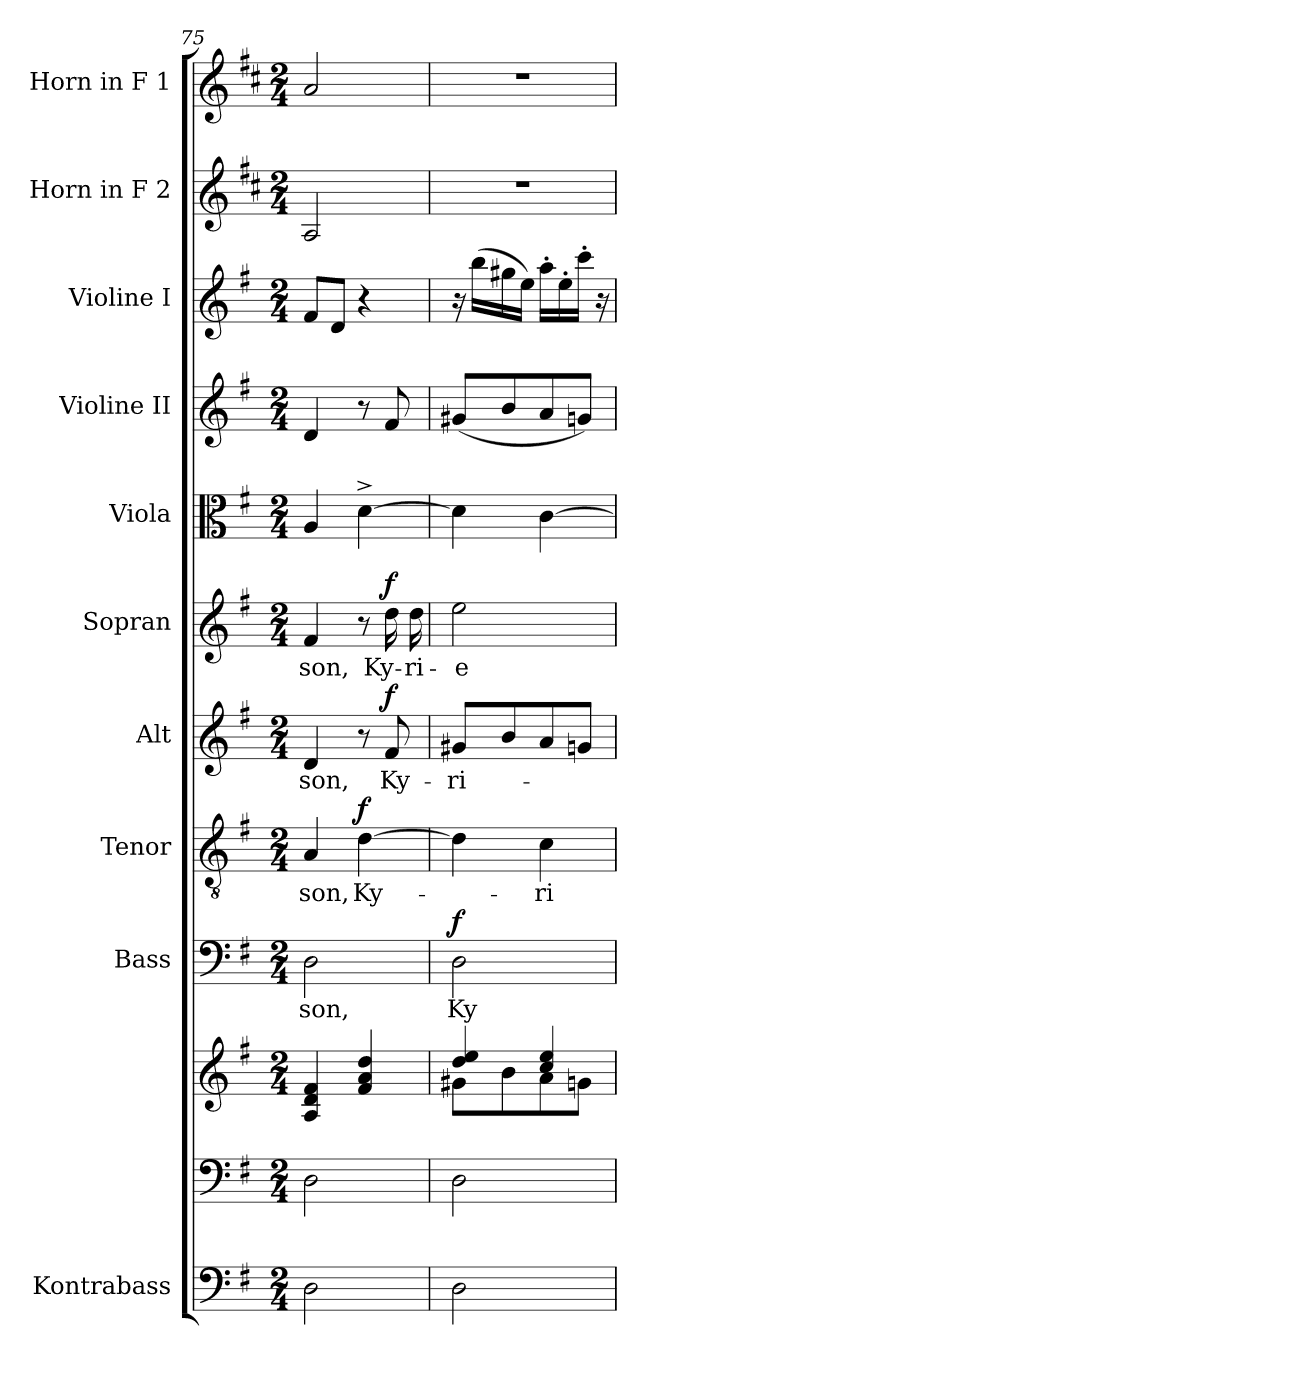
**kern	**kern	**kern	**kern	**text	**dynam	**kern	**text	**dynam	**kern	**text	**dynam	**kern	**text	**dynam	**kern	**kern	**kern	**kern	**kern
*part11	*part10	*part10	*part9	*part9	*part9	*part8	*part8	*part8	*part7	*part7	*part7	*part6	*part6	*part6	*part5	*part4	*part3	*part2	*part1
*staff12	*staff11	*staff10	*staff9	*staff9	*staff9	*staff8	*staff8	*staff8	*staff7	*staff7	*staff7	*staff6	*staff6	*staff6	*staff5	*staff4	*staff3	*staff2	*staff1
*I"Kontrabass	*	*	*I"Bass	*	*	*I"Tenor	*	*	*I"Alt	*	*	*I"Sopran	*	*	*I"Viola	*I"Violine II	*I"Violine I	*I"Horn in F 2	*I"Horn in F 1
*I'Kb.	*	*	*I'B.	*	*	*I'T.	*	*	*I'A.	*	*	*I'S.	*	*	*I'Vla.	*I'Vl. II	*I'Vl. I	*	*
*clefF4	*clefF4	*clefG2	*clefF4	*	*	*clefGv2	*	*	*clefG2	*	*	*clefG2	*	*	*clefC3	*clefG2	*clefG2	*clefG2	*clefG2
*ITrd7c12	*	*	*	*	*	*	*	*	*	*	*	*	*	*	*	*	*	*ITrd4c7	*ITrd4c7
*k[f#]	*k[f#]	*k[f#]	*k[f#]	*	*	*k[f#]	*	*	*k[f#]	*	*	*k[f#]	*	*	*k[f#]	*k[f#]	*k[f#]	*k[f#]	*k[f#]
*G:	*G:	*G:	*G:	*	*	*G:	*	*	*G:	*	*	*G:	*	*	*G:	*G:	*G:	*G:	*G:
*M2/4	*M2/4	*M2/4	*M2/4	*	*	*M2/4	*	*	*M2/4	*	*	*M2/4	*	*	*M2/4	*M2/4	*M2/4	*M2/4	*M2/4
=75	=75	=75	=75	=75	=75	=75	=75	=75	=75	=75	=75	=75	=75	=75	=75	=75	=75	=75	=75
!	!	!	!	!LO:LY:b	!	!	!LO:LY:b	!	!	!LO:LY:b	!	!	!LO:LY:b	!	!	!	!	!	!
2DD\	2D\	4A/ 4d/ 4f#/	2D\	-son,	.	4A/	-son,	.	4d/	-son,	.	4f#/	-son,	.	4A/	4d/	8f#/L	2D/	2d/
.	.	.	.	.	.	.	.	.	.	.	.	.	.	.	.	.	8d/J	.	.
!	!	!	!	!	!	!	!LO:LY:b	!LO:DY:a	!	!	!	!	!	!	!	!	!	!	!
.	.	4f#/ 4a/ 4dd/	.	.	.	[4d\	Ky-	f	8r	.	.	8r	.	.	[4d^>\	8r	4r	.	.
!	!	!	!	!	!	!	!	!	!	!LO:LY:b	!LO:DY:a	!	!LO:LY:b	!LO:DY:a	!	!	!	!	!
.	.	.	.	.	.	.	.	.	8f#/	Ky-	f	16dd\	Ky-	f	.	8f#/	.	.	.
!	!	!	!	!	!	!	!	!	!	!	!	!	!LO:LY:b	!	!	!	!	!	!
.	.	.	.	.	.	.	.	.	.	.	.	16dd\	-ri-	.	.	.	.	.	.
=76	=76	=76	=76	=76	=76	=76	=76	=76	=76	=76	=76	=76	=76	=76	=76	=76	=76	=76	=76
*	*	*^	*	*	*	*	*	*	*	*	*	*	*	*	*	*	*	*	*
!	!	!	!	!	!LO:LY:b	!LO:DY:a	!	!	!	!	!LO:LY:b	!	!	!LO:LY:b	!	!	!	!	!	!
2DD\	2D\	4dd/ 4ee/	8g#X\L	2D\	Ky-	f	4d\]	.	.	8g#X/L	-ri-	.	2ee\	-e	.	4d\]	(<8g#X/L	16r	2r	2r
.	.	.	.	.	.	.	.	.	.	.	.	.	.	.	.	.	.	(>16bb\LL	.	.
.	.	.	8b\	.	.	.	.	.	.	8b/	.	.	.	.	.	.	8b/	16gg#X\	.	.
.	.	.	.	.	.	.	.	.	.	.	.	.	.	.	.	.	.	16ee\JJ)	.	.
!	!	!	!	!	!	!	!	!LO:LY:b	!	!	!	!	!	!	!	!	!	!	!	!
.	.	4cc/ 4ee/	8a\	.	.	.	4c\	-ri-	.	8a/	.	.	.	.	.	[4c\	8a/	16aa'>\LL	.	.
.	.	.	.	.	.	.	.	.	.	.	.	.	.	.	.	.	.	16ee'>\	.	.
.	.	.	8gn\J	.	.	.	.	.	.	8gn/J	.	.	.	.	.	.	8gn/J)	16ccc'>\JJ	.	.
.	.	.	.	.	.	.	.	.	.	.	.	.	.	.	.	.	.	16r	.	.
*	*	*v	*v	*	*	*	*	*	*	*	*	*	*	*	*	*	*	*	*	*
=	=	=	=	=	=	=	=	=	=	=	=	=	=	=	=	=	=	=	=
*-	*-	*-	*-	*-	*-	*-	*-	*-	*-	*-	*-	*-	*-	*-	*-	*-	*-	*-	*-
